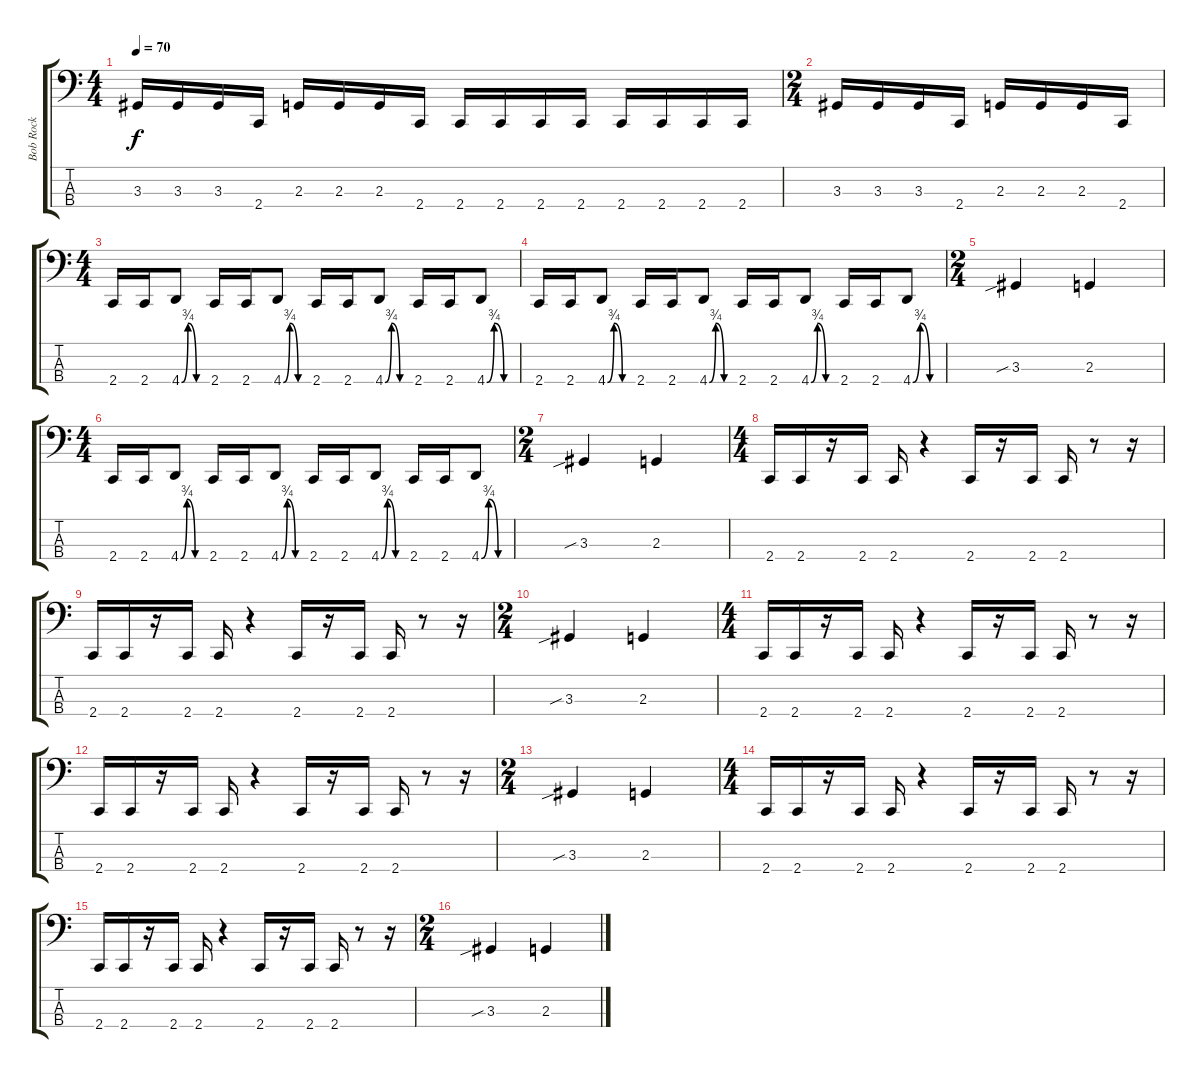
\track ("Bob Rock" "Bob Rock") {instrument electricbasspick}
\staff {score tabs}
\tuning (Eb2 Bb1 F1 Bb0) {hide}
\ts (4 4)
\tempo 70
\clef f4
\ks c
3.3.16{dy f} 3.3.16 3.3.16 2.4.16 2.3.16 2.3.16 2.3.16 2.4.16 2.4.16 2.4.16 2.4.16 2.4.16 2.4.16 2.4.16 2.4.16 2.4.16 |
\ts (2 4)
3.3.16 3.3.16 3.3.16 2.4.16 2.3.16 2.3.16 2.3.16 2.4.16 |
\ts (4 4)
2.4.16 2.4.16 4.4{be (custom 0 0 15 3 35 0 60 0)}.8 2.4.16 2.4.16 4.4{be (custom 0 0 15 3 35 0 60 0)}.8 2.4.16 2.4.16 4.4{be (custom 0 0 15 3 35 0 60 0)}.8 2.4.16 2.4.16 4.4{be (custom 0 0 15 3 35 0 60 0)}.8 |
2.4.16 2.4.16 4.4{be (custom 0 0 15 3 35 0 60 0)}.8 2.4.16 2.4.16 4.4{be (custom 0 0 15 3 35 0 60 0)}.8 2.4.16 2.4.16 4.4{be (custom 0 0 15 3 35 0 60 0)}.8 2.4.16 2.4.16 4.4{be (custom 0 0 15 3 35 0 60 0)}.8 |
\ts (2 4)
3.3{sib}.4 2.3.4 |
\ts (4 4)
2.4.16 2.4.16 4.4{be (custom 0 0 15 3 35 0 60 0)}.8 2.4.16 2.4.16 4.4{be (custom 0 0 15 3 35 0 60 0)}.8 2.4.16 2.4.16 4.4{be (custom 0 0 15 3 35 0 60 0)}.8 2.4.16 2.4.16 4.4{be (custom 0 0 15 3 35 0 60 0)}.8 |
\ts (2 4)
3.3{sib}.4 2.3.4 |
\ts (4 4)
2.4.16 2.4.16 r.16 2.4.16 2.4.16 r.4 2.4.16 r.16 2.4.16 2.4.16 r.8 r.16 |
2.4.16 2.4.16 r.16 2.4.16 2.4.16 r.4 2.4.16 r.16 2.4.16 2.4.16 r.8 r.16 |
\ts (2 4)
3.3{sib}.4 2.3.4 |
\ts (4 4)
2.4.16 2.4.16 r.16 2.4.16 2.4.16 r.4 2.4.16 r.16 2.4.16 2.4.16 r.8 r.16 |
2.4.16 2.4.16 r.16 2.4.16 2.4.16 r.4 2.4.16 r.16 2.4.16 2.4.16 r.8 r.16 |
\ts (2 4)
3.3{sib}.4 2.3.4 |
\ts (4 4)
2.4.16 2.4.16 r.16 2.4.16 2.4.16 r.4 2.4.16 r.16 2.4.16 2.4.16 r.8 r.16 |
2.4.16 2.4.16 r.16 2.4.16 2.4.16 r.4 2.4.16 r.16 2.4.16 2.4.16 r.8 r.16 |
\ts (2 4)
3.3{sib}.4 2.3.4
